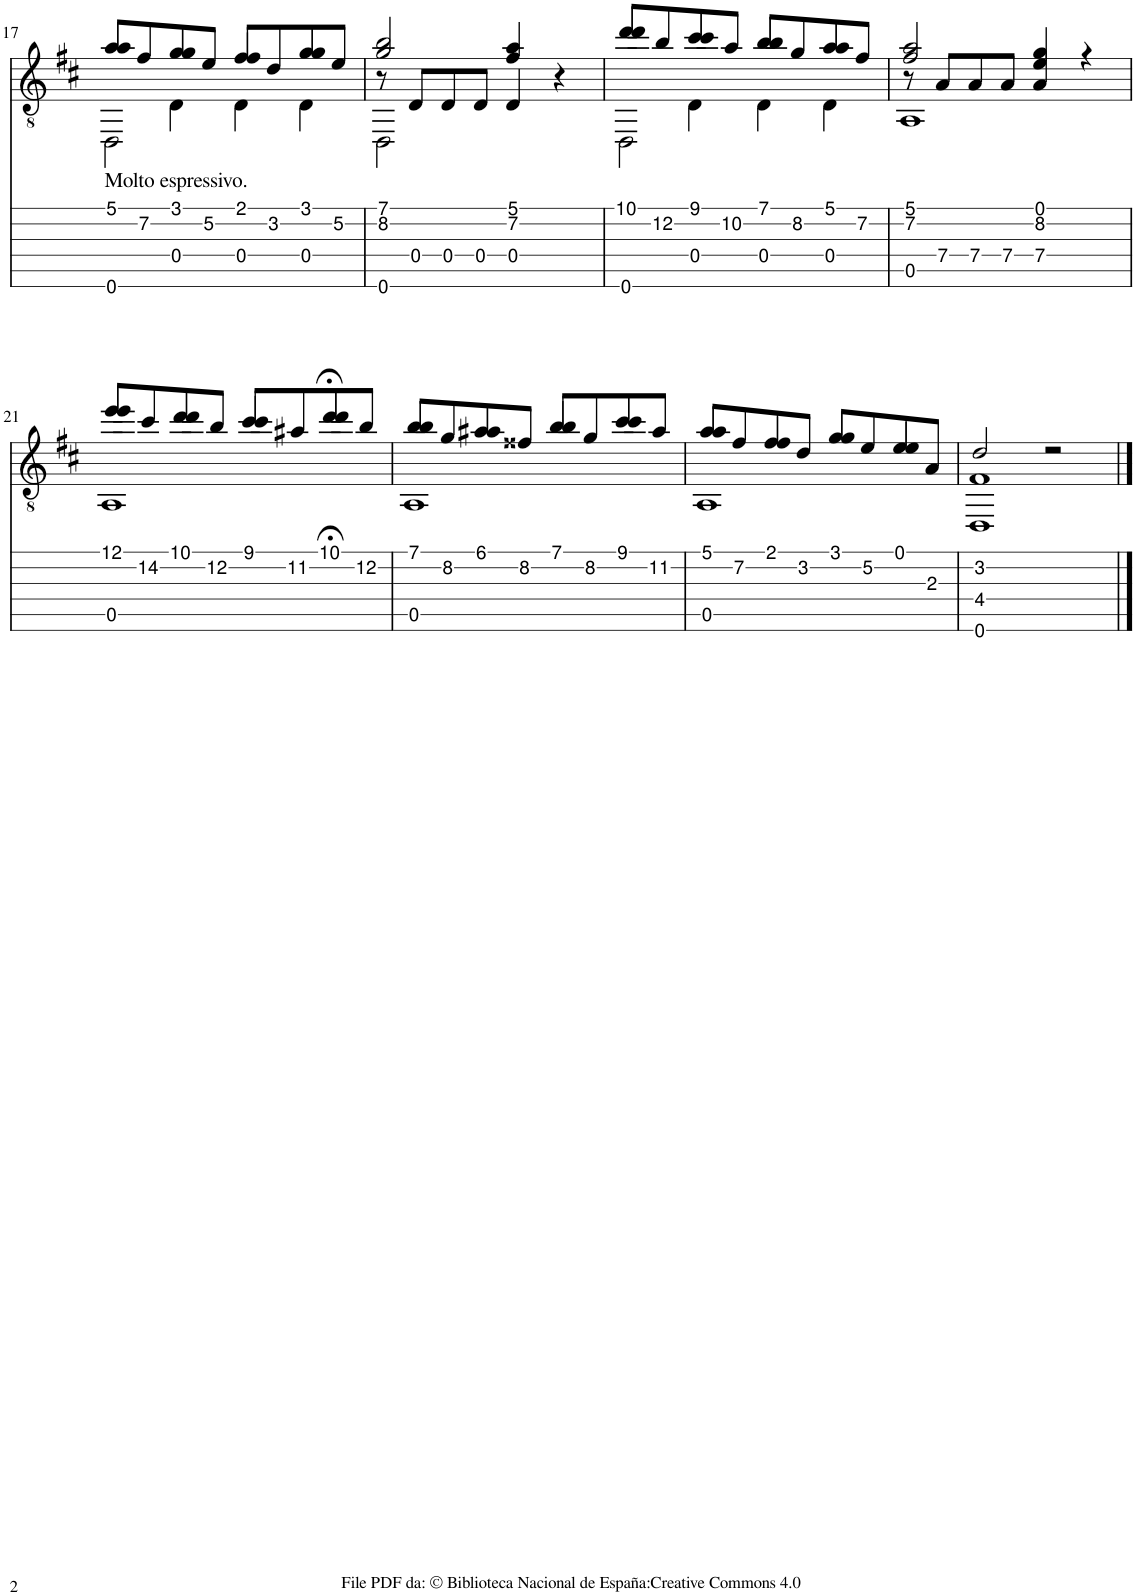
**kern	**kern
*part1	*part1
*staff2	*staff1
*I"Guitar	*
*I'Guit.	*
!!LO:PB:g=z
*	*clefGv2
*k[f#c#]	*k[f#c#]
*M4/4	*M4/4
*met(c)	*met(c)
=17	=17
*^	*^
*	*^	*	*^
*	*	*^	*	*	*^
!LO:TX:a:t=Molto espressivo.	!	!	!	!	!	!	!
4a	4ryy	8aL	2DD	4a/	4ryy	8a/L	2DD\
.	.	8f#J	.	.	.	8f#/	.
4g	4D	8gL	.	4g/	4D\	8g/	.
.	.	8eJ	.	.	.	8e/J	.
4f#	4D	8f#L	2ryy	4f#/	4D\	8f#/L	2ryy
.	.	8dJ	.	.	.	8d/	.
4g	4D	8gL	.	4g/	4D\	8g/	.
.	.	8eJ	.	.	.	8e/J	.
*	*	*v	*v	*	*	*	*
*	*	*	*	*	*v	*v
=18	=18	=18	=18	=18	=18
2g 2b	8r	2DD	2g/ 2b/	8r	2DD\
.	8D	.	.	8D/L	.
.	8DL	.	.	8D/	.
.	8DJ	.	.	8D/J	.
4f# 4a	4D	2ryy	4f#/ 4a/	4D/	2ryy
4r	4ryy	.	4r	4ryy	.
=19	=19	=19	=19	=19	=19
*	*	*^	*	*	*^
4dd	4ryy	8ddL	2DD	4dd/	4ryy	8dd/L	2DD\
.	.	8bJ	.	.	.	8b/	.
4cc#	4D	8cc#L	.	4cc#/	4D\	8cc#/	.
.	.	8aJ	.	.	.	8a/J	.
4b	4D	8bL	2ryy	4b/	4D\	8b/L	2ryy
.	.	8gJ	.	.	.	8g/	.
4a	4D	8aL	.	4a/	4D\	8a/	.
.	.	8f#J	.	.	.	8f#/J	.
*	*	*v	*v	*	*	*	*
*	*	*	*	*	*v	*v
=20	=20	=20	=20	=20	=20
2f# 2a	8r	1AA	2f#/ 2a/	8r	1AA
.	8A	.	.	8A/L	.
.	8AL	.	.	8A/	.
.	8AJ	.	.	8A/J	.
4g 4e	4A	.	4e/ 4g/	4A/	.
4r	4ryy	.	4r	4ryy	.
!!LO:LB:g=z	!!	!!
=21	=21	=21	=21	=21	=21
4ee	8eeL	1AA	4ee/	8ee/L	1AA
.	8cc#J	.	.	8cc#/	.
4dd	8ddL	.	4dd/	8dd/	.
.	8bJ	.	.	8b/J	.
4cc#	8cc#L	.	4cc#/	8cc#/L	.
.	8a#XJ	.	.	8a#X/	.
4dd;<	8ddL	.	4dd;</	8dd/	.
.	8bJ	.	.	8b/J	.
=22	=22	=22	=22	=22	=22
4b	8bL	1AA	4b/	8b/L	1AA
.	8gJ	.	.	8g/	.
4a#X	8a#L	.	4a#X/	8a#/	.
.	8f##XJ	.	.	8f##X/J	.
4b	8bL	.	4b/	8b/L	.
.	8gJ	.	.	8g/	.
4cc#	8cc#L	.	4cc#/	8cc#/	.
.	8a#J	.	.	8a#/J	.
=23	=23	=23	=23	=23	=23
4a	8aL	1AA	4a/	8a/L	1AA
.	8f#J	.	.	8f#/	.
4f#	8f#L	.	4f#/	8f#/	.
.	8dJ	.	.	8d/J	.
4g	8gL	.	4g/	8g/L	.
.	8eJ	.	.	8e/	.
4e	8eL	.	4e/	8e/	.
.	8AJ	.	.	8A/J	.
*	*v	*v	*	*	*
*	*	*	*v	*v
=24	=24	=24	=24
2d	1DD 1F#	2d/	1DD 1F#
2r	.	2r	.
*v	*v	*	*
*	*v	*v
==	==
*-	*-
